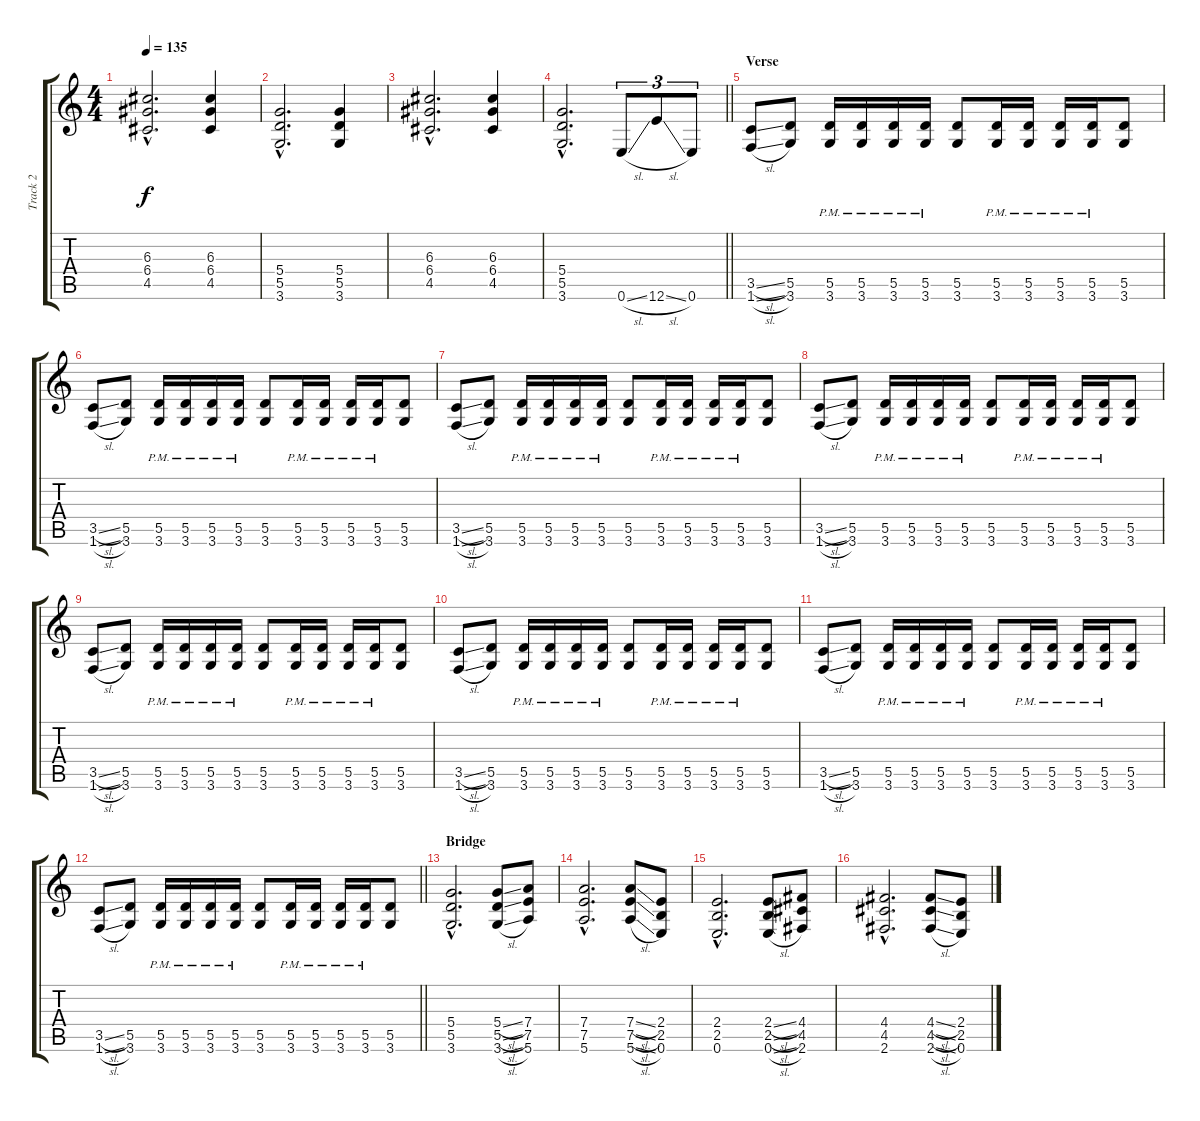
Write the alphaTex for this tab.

\track ("Track 2" "Track 2") {instrument distortionguitar}
\staff {score tabs}
\tuning (E4 B3 G3 D3 A2 E2) {hide}
\ts (4 4)
\tempo 135
\clef g2
\ks c
(6.3{hac} 6.4{hac} 4.5{hac}).2{d dy f} (6.3 6.4 4.5).4 |
(5.4{hac} 5.5{hac} 3.6{hac}).2{d} (5.4 5.5 3.6).4 |
(6.3{hac} 6.4{hac} 4.5{hac}).2{d} (6.3 6.4 4.5).4 |
\barLineRight lightlight
(5.4{hac} 5.5{hac} 3.6{hac}).2{d} 0.6{sl}.8{tu (3 2)} 12.6{sl}.8{tu (3 2)} 0.6.8{tu (3 2)} |
\section ("" "Verse")
(3.5{sl} 1.6{sl}).8 (5.5 3.6).8 (5.5{pm} 3.6{pm}).16 (5.5{pm} 3.6{pm}).16 (5.5{pm} 3.6{pm}).16 (5.5{pm} 3.6{pm}).16 (5.5 3.6).8 (5.5{pm} 3.6{pm}).16 (5.5{pm} 3.6{pm}).16 (5.5{pm} 3.6{pm}).16 (5.5{pm} 3.6{pm}).16 (5.5 3.6).8 |
(3.5{sl} 1.6{sl}).8 (5.5 3.6).8 (5.5{pm} 3.6{pm}).16 (5.5{pm} 3.6{pm}).16 (5.5{pm} 3.6{pm}).16 (5.5{pm} 3.6{pm}).16 (5.5 3.6).8 (5.5{pm} 3.6{pm}).16 (5.5{pm} 3.6{pm}).16 (5.5{pm} 3.6{pm}).16 (5.5{pm} 3.6{pm}).16 (5.5 3.6).8 |
(3.5{sl} 1.6{sl}).8 (5.5 3.6).8 (5.5{pm} 3.6{pm}).16 (5.5{pm} 3.6{pm}).16 (5.5{pm} 3.6{pm}).16 (5.5{pm} 3.6{pm}).16 (5.5 3.6).8 (5.5{pm} 3.6{pm}).16 (5.5{pm} 3.6{pm}).16 (5.5{pm} 3.6{pm}).16 (5.5{pm} 3.6{pm}).16 (5.5 3.6).8 |
(3.5{sl} 1.6{sl}).8 (5.5 3.6).8 (5.5{pm} 3.6{pm}).16 (5.5{pm} 3.6{pm}).16 (5.5{pm} 3.6{pm}).16 (5.5{pm} 3.6{pm}).16 (5.5 3.6).8 (5.5{pm} 3.6{pm}).16 (5.5{pm} 3.6{pm}).16 (5.5{pm} 3.6{pm}).16 (5.5{pm} 3.6{pm}).16 (5.5 3.6).8 |
(3.5{sl} 1.6{sl}).8 (5.5 3.6).8 (5.5{pm} 3.6{pm}).16 (5.5{pm} 3.6{pm}).16 (5.5{pm} 3.6{pm}).16 (5.5{pm} 3.6{pm}).16 (5.5 3.6).8 (5.5{pm} 3.6{pm}).16 (5.5{pm} 3.6{pm}).16 (5.5{pm} 3.6{pm}).16 (5.5{pm} 3.6{pm}).16 (5.5 3.6).8 |
(3.5{sl} 1.6{sl}).8 (5.5 3.6).8 (5.5{pm} 3.6{pm}).16 (5.5{pm} 3.6{pm}).16 (5.5{pm} 3.6{pm}).16 (5.5{pm} 3.6{pm}).16 (5.5 3.6).8 (5.5{pm} 3.6{pm}).16 (5.5{pm} 3.6{pm}).16 (5.5{pm} 3.6{pm}).16 (5.5{pm} 3.6{pm}).16 (5.5 3.6).8 |
(3.5{sl} 1.6{sl}).8 (5.5 3.6).8 (5.5{pm} 3.6{pm}).16 (5.5{pm} 3.6{pm}).16 (5.5{pm} 3.6{pm}).16 (5.5{pm} 3.6{pm}).16 (5.5 3.6).8 (5.5{pm} 3.6{pm}).16 (5.5{pm} 3.6{pm}).16 (5.5{pm} 3.6{pm}).16 (5.5{pm} 3.6{pm}).16 (5.5 3.6).8 |
\barLineRight lightlight
(3.5{sl} 1.6{sl}).8 (5.5 3.6).8 (5.5{pm} 3.6{pm}).16 (5.5{pm} 3.6{pm}).16 (5.5{pm} 3.6{pm}).16 (5.5{pm} 3.6{pm}).16 (5.5 3.6).8 (5.5{pm} 3.6{pm}).16 (5.5{pm} 3.6{pm}).16 (5.5{pm} 3.6{pm}).16 (5.5{pm} 3.6{pm}).16 (5.5 3.6).8 |
\section ("" "Bridge")
(5.4{hac} 5.5{hac} 3.6{hac}).2{d} (5.4{sl} 5.5{sl} 3.6{sl}).8 (7.4 7.5 5.6).8 |
(7.4{hac} 7.5{hac} 5.6{hac}).2{d} (7.4{sl} 7.5{sl} 5.6{sl}).8 (2.4 2.5 0.6).8 |
(2.4{hac} 2.5{hac} 0.6{hac}).2{d} (2.4{sl} 2.5{sl} 0.6{sl}).8 (4.4 4.5 2.6).8 |
(4.4{hac} 4.5{hac} 2.6{hac}).2{d} (4.4{sl} 4.5{sl} 2.6{sl}).8 (2.4 2.5 0.6).8
